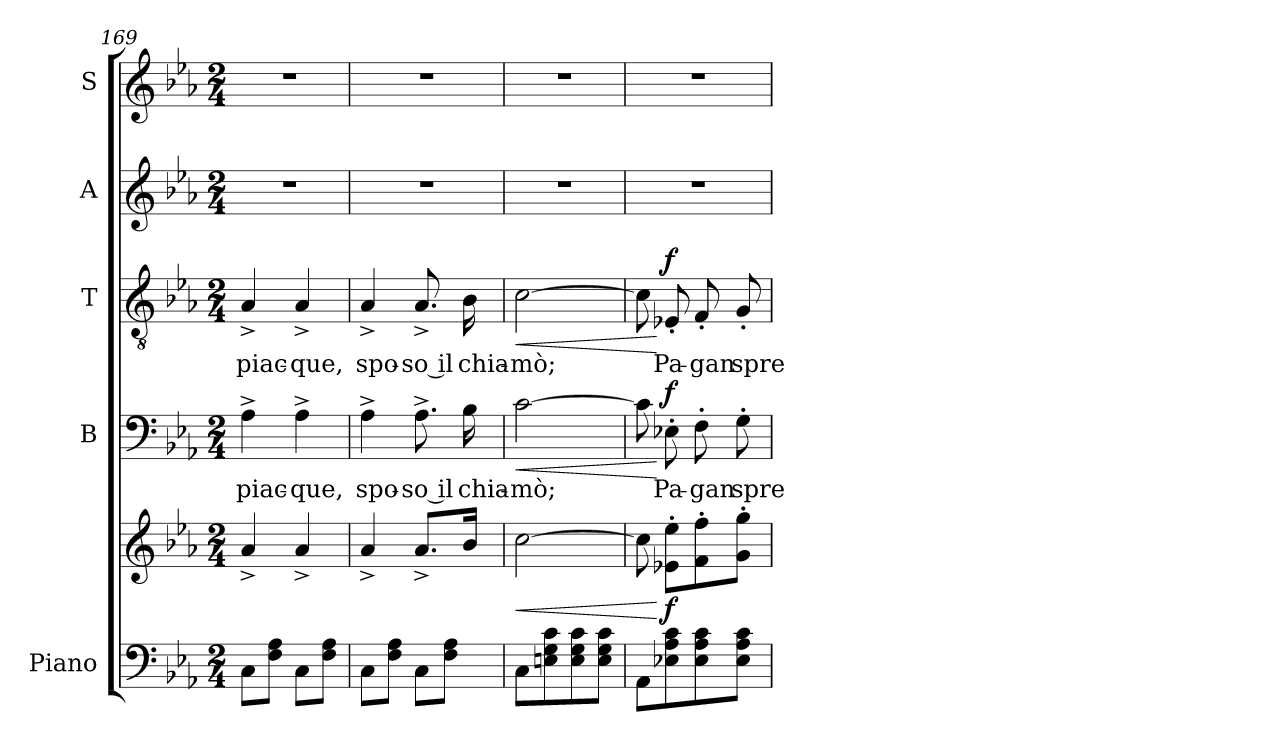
**kern	**kern	**dynam	**kern	**text	**dynam	**kern	**text	**dynam	**kern	**kern
*part5	*part5	*part5	*part4	*part4	*part4	*part3	*part3	*part3	*part2	*part1
*staff6	*staff5	*staff5/6	*staff4	*staff4	*staff4	*staff3	*staff3	*staff3	*staff2	*staff1
*I"Piano	*	*	*I"B	*	*	*I"T	*	*	*I"A	*I"S
*I'Pno	*	*	*I'B	*	*	*I'T	*	*	*I'A	*I'S
*clefF4	*clefG2	*	*clefF4	*	*	*clefGv2	*	*	*clefG2	*clefG2
*k[b-e-a-]	*k[b-e-a-]	*	*k[b-e-a-]	*	*	*k[b-e-a-]	*	*	*k[b-e-a-]	*k[b-e-a-]
*M2/4	*M2/4	*	*M2/4	*	*	*M2/4	*	*	*M2/4	*M2/4
=169	=169	=169	=169	=169	=169	=169	=169	=169	=169	=169
!	!	!	!	!LO:LY:b	!	!	!LO:LY:b	!	!	!
8C\L	4a-^/	.	4A-^\	piac-	.	4A-^/	piac-	.	2r	2r
8F\ 8A-\J	.	.	.	.	.	.	.	.	.	.
!	!	!	!	!LO:LY:b	!	!	!LO:LY:b	!	!	!
8C\L	4a-^/	.	4A-^\	-que,	.	4A-^/	-que,	.	.	.
8F\ 8A-\J	.	.	.	.	.	.	.	.	.	.
!!LO:LB:g=z
=170	=170	=170	=170	=170	=170	=170	=170	=170	=170	=170
!	!	!	!	!LO:LY:b	!	!	!LO:LY:b	!	!	!
8C\L	4a-^/	.	4A-^\	spo-	.	4A-^/	spo-	.	2r	2r
8F\ 8A-\J	.	.	.	.	.	.	.	.	.	.
!	!	!	!	!LO:LY:b	!	!	!LO:LY:b	!	!	!
8C\L	8.a-^/L	.	8.A-^\	-so il	.	8.A-^/	-so il	.	.	.
8F\ 8A-\J	.	.	.	.	.	.	.	.	.	.
!	!	!	!	!LO:LY:b	!	!	!LO:LY:b	!	!	!
.	16b-/Jk	.	16B-\	chia-	.	16B-\	chia-	.	.	.
=171	=171	=171	=171	=171	=171	=171	=171	=171	=171	=171
!	!	!LO:HP:b	!	!LO:LY:b	!LO:HP:b	!	!LO:LY:b	!LO:HP:b	!	!
8C\L	[2cc\	<	[2c\	-mò;	<	[2c\	-mò;	<	2r	2r
8En\ 8G\ 8c\	.	.	.	.	.	.	.	.	.	.
8E\ 8G\ 8c\	.	.	.	.	.	.	.	.	.	.
8E\ 8G\ 8c\J	.	.	.	.	.	.	.	.	.	.
=172	=172	=172	=172	=172	=172	=172	=172	=172	=172	=172
8AA-\L	8cc\]	.	8c\]	.	.	8c\]	.	.	2r	2r
!	!	!LO:DY:n=1:b	!	!LO:LY:b	!LO:DY:n=1:a	!	!LO:LY:b	!LO:DY:n=1:a	!	!
8E-X\ 8A-\ 8c\	8e-X\' 8ee-\'L	[ f	8E-X'\	Pa-	[ f	8E-X'/	Pa-	[ f	.	.
!	!	!	!	!LO:LY:b	!	!	!LO:LY:b	!	!	!
8E-\ 8A-\ 8c\	8f\' 8ff\'	.	8F'\	-gan	.	8F'/	-gan	.	.	.
!	!	!	!	!LO:LY:b	!	!	!LO:LY:b	!	!	!
8E-\ 8A-\ 8c\J	8g\' 8gg\'J	.	8G'\	spre-	.	8G'/	spre-	.	.	.
=	=	=	=	=	=	=	=	=	=	=
*-	*-	*-	*-	*-	*-	*-	*-	*-	*-	*-
